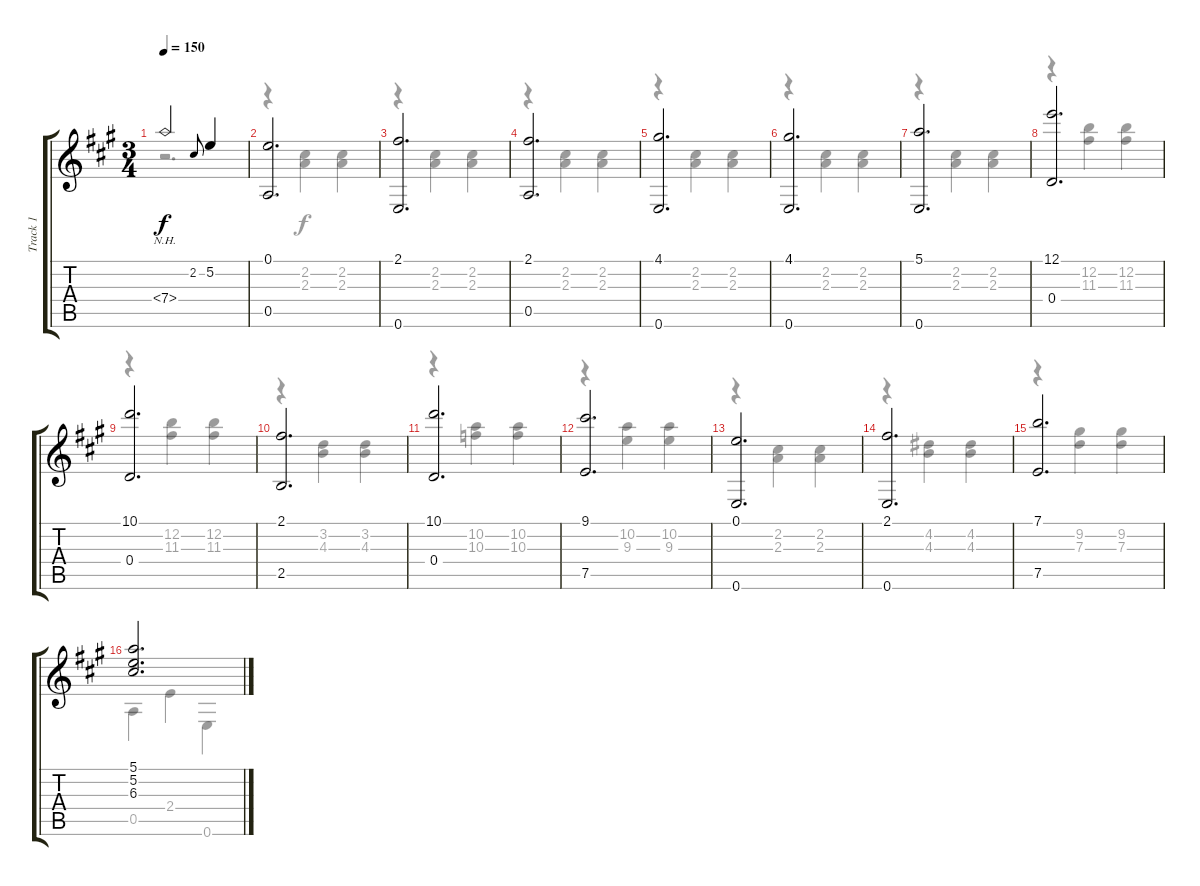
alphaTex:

\track ("Track 1" "Track 1") {instrument acousticguitarnylon}
\staff {score tabs}
\tuning (E4 B3 G3 D3 A2 E2) {hide}
\voice
\ts (3 4)
\tempo 150
\clef g2
\ks a
7.4{nh}.2{dy f} 2.2.8{gr onbeat} 5.2.4 |
(0.1 0.5).2{d} |
(2.1 0.6).2{d} |
(2.1 0.5).2{d} |
(4.1 0.6).2{d} |
(4.1 0.6).2{d} |
(5.1 0.6).2{d} |
(12.1 0.4).2{d} |
(10.1 0.4).2{d} |
(2.1 2.5).2{d} |
(10.1 0.4).2{d} |
(9.1 7.5).2{d} |
(0.1 0.6).2{d} |
(2.1 0.6).2{d} |
(7.1 7.5).2{d} |
(5.1 5.2 6.3).2{d}
\voice
\clef g2
\ottava regular
\simile none
\ks a
r.2{d dy f} |
r.4 (2.2 2.3).4 (2.2 2.3).4 |
r.4 (2.2 2.3).4 (2.2 2.3).4 |
r.4 (2.2 2.3).4 (2.2 2.3).4 |
r.4 (2.2 2.3).4 (2.2 2.3).4 |
r.4 (2.2 2.3).4 (2.2 2.3).4 |
r.4 (2.2 2.3).4 (2.2 2.3).4 |
r.4 (12.2 11.3).4 (12.2 11.3).4 |
r.4 (12.2 11.3).4 (12.2 11.3).4 |
r.4 (3.2 4.3).4 (3.2 4.3).4 |
r.4 (10.2 10.3).4 (10.2 10.3).4 |
r.4 (10.2 9.3).4 (10.2 9.3).4 |
r.4 (2.2 2.3).4 (2.2 2.3).4 |
r.4 (4.2 4.3).4 (4.2 4.3).4 |
r.4 (9.2 7.3).4 (9.2 7.3).4 |
0.5.4 2.4.4 0.6.4
